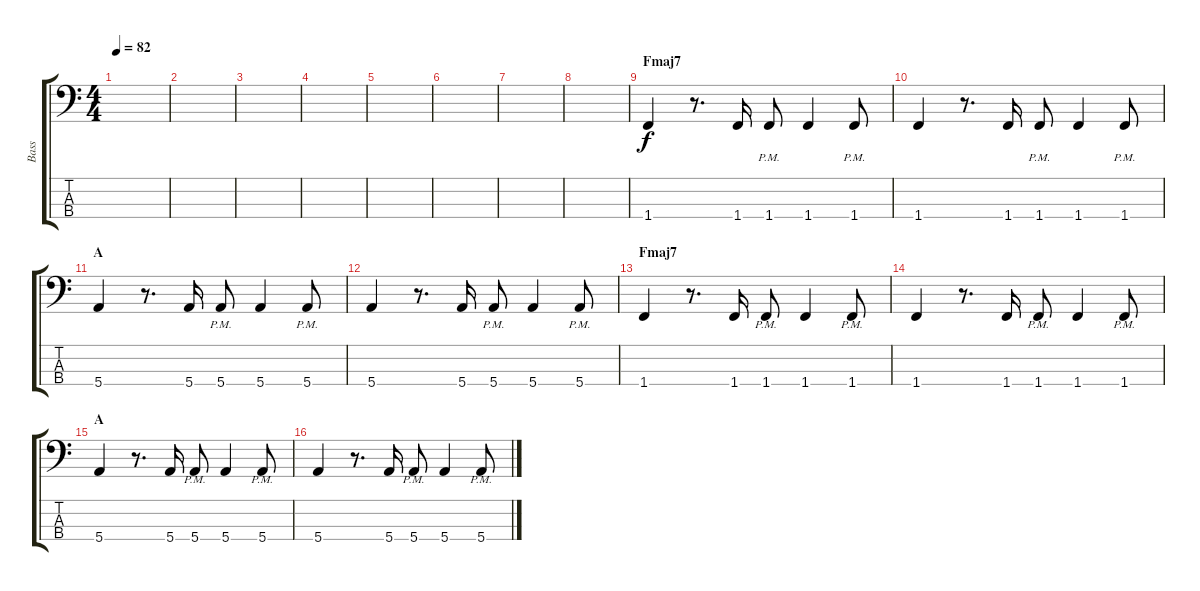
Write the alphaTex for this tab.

\track ("Bass" "Bass") {instrument electricbassfinger}
\staff {score tabs}
\tuning (G2 D2 A1 E1) {hide}
\ts (4 4)
\tempo 82
\clef f4
\ks c
|
|
|
|
|
|
|
|
\section ("" "Fmaj7")
1.4.4 r.8{d} 1.4.16 1.4{pm}.8 1.4.4 1.4{pm}.8 |
1.4.4 r.8{d} 1.4.16 1.4{pm}.8 1.4.4 1.4{pm}.8 |
\section ("" "A")
5.4.4 r.8{d} 5.4.16 5.4{pm}.8 5.4.4 5.4{pm}.8 |
5.4.4 r.8{d} 5.4.16 5.4{pm}.8 5.4.4 5.4{pm}.8 |
\section ("" "Fmaj7")
1.4.4 r.8{d} 1.4.16 1.4{pm}.8 1.4.4 1.4{pm}.8 |
1.4.4 r.8{d} 1.4.16 1.4{pm}.8 1.4.4 1.4{pm}.8 |
\section ("" "A")
5.4.4 r.8{d} 5.4.16 5.4{pm}.8 5.4.4 5.4{pm}.8 |
5.4.4 r.8{d} 5.4.16 5.4{pm}.8 5.4.4 5.4{pm}.8
